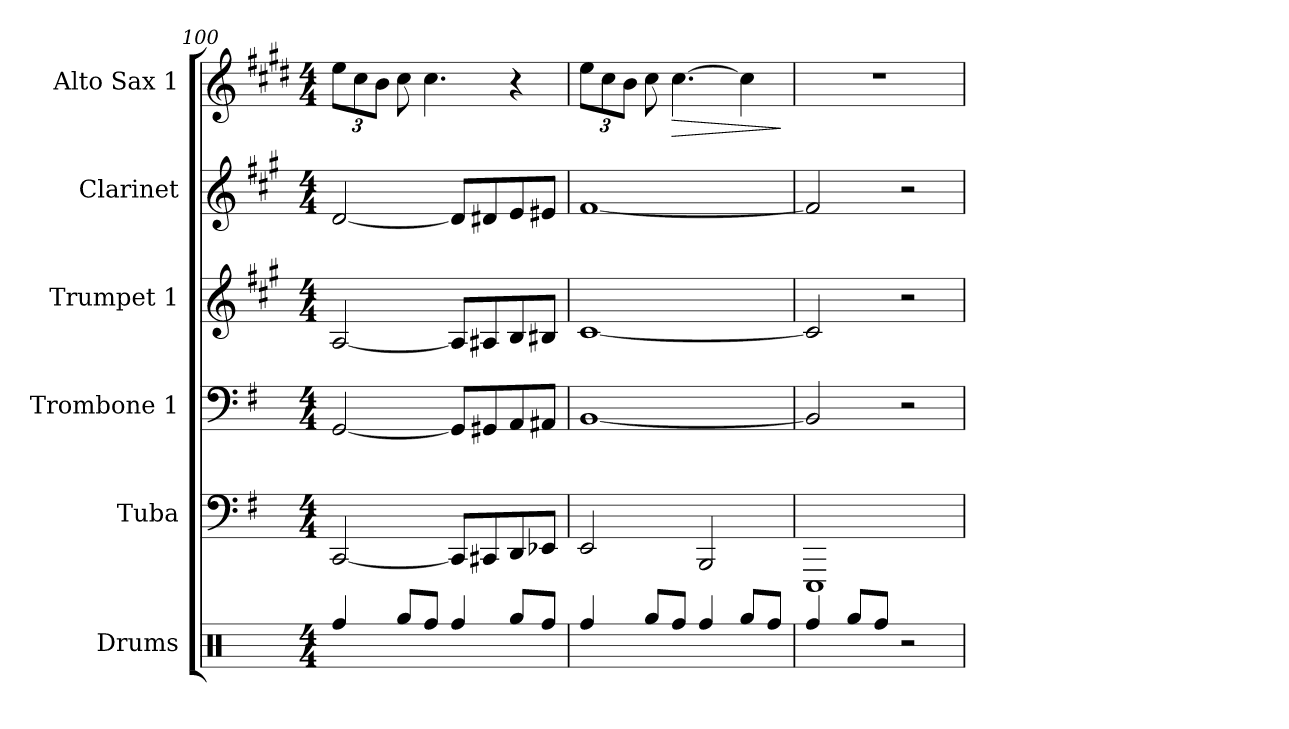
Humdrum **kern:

**kern	**kern	**kern	**kern	**kern	**kern	**dynam
*part6	*part5	*part4	*part3	*part2	*part1	*part1
*staff6	*staff5	*staff4	*staff3	*staff2	*staff1	*staff1
*I"Drums	*I"Tuba	*I"Trombone 1	*I"Trumpet 1	*I"Clarinet	*I"Alto Sax 1	*
*I'Drums	*I'Tba.	*I'Tbn. 1	*I'Tpt. 1	*I'Cl.	*I'Alto 1	*
*clefX	*clefF4	*clefF4	*clefG2	*clefG2	*clefG2	*
*	*	*	*ITrd1c2	*ITrd1c2	*ITrd5c9	*
*k[]	*k[f#]	*k[f#]	*k[f#]	*k[f#]	*k[f#]	*
*M4/4	*M4/4	*M4/4	*M4/4	*M4/4	*M4/4	*
*	*	*	*	*	*Xbrackettup	*
=100	=100	=100	=100	=100	=100	=100
4Rff/	[2CC/	[2GG/	[2G/	[2c/	12g\L	.
.	.	.	.	.	12e\	.
.	.	.	.	.	12d\J	.
8Rgg/L	.	.	.	.	8e\	.
8Rff/J	.	.	.	.	4.e\	.
4Rff/	8CC/L]	8GG/L]	8G/L]	8c/L]	.	.
.	8CC#X/	8GG#X/	8G#X/	8c#X/	.	.
8Rgg/L	8DD/	8AA/	8A/	8d/	4r	.
8Rff/J	8EE-X/J	8AA#X/J	8A#X/J	8d#X/J	.	.
=101	=101	=101	=101	=101	=101	=101
4Rff/	2EE/	[1BB	[1B	[1e	12g\L	.
.	.	.	.	.	12e\	.
.	.	.	.	.	12d\J	.
8Rgg/L	.	.	.	.	8e\	.
!	!	!	!	!	!	!LO:HP:b
8Rff/J	.	.	.	.	[4.e\	>
4Rff/	2BBB/	.	.	.	.	.
8Rgg/L	.	.	.	.	4e\]	.
8Rff/J	.	.	.	.	.	.
.	.	.	.	.	.	]
=102	=102	=102	=102	=102	=102	=102
4Rff/	1EEE	2BB/]	2B/]	2e/]	1r	.
8Rgg/L	.	.	.	.	.	.
8Rff/J	.	.	.	.	.	.
2r	.	2r	2r	2r	.	.
=	=	=	=	=	=	=
*-	*-	*-	*-	*-	*-	*-
